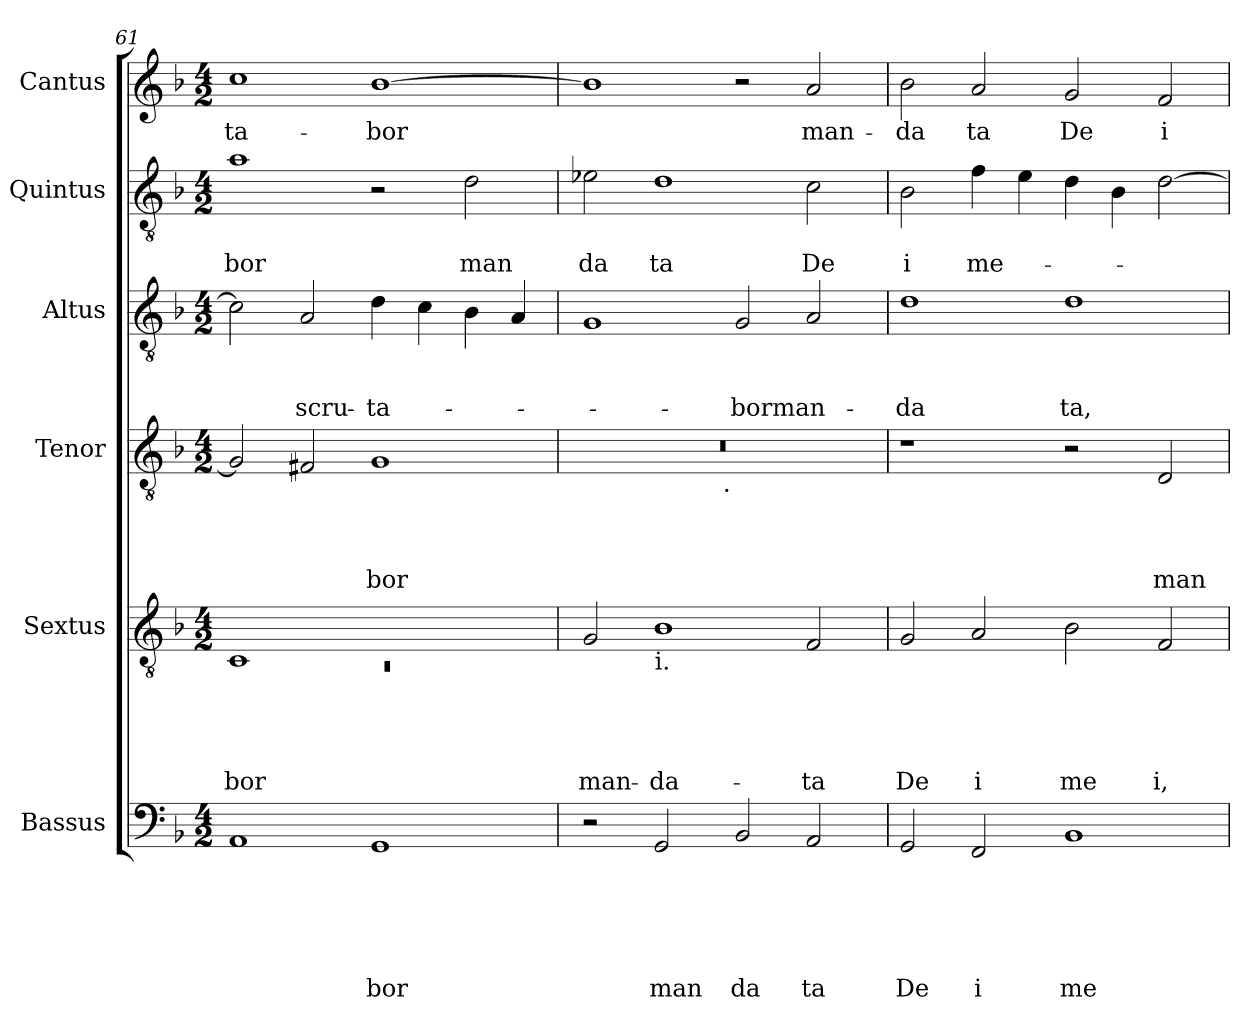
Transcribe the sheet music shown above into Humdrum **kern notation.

**kern	**text	**text	**text	**text	**text	**text	**kern	**text	**text	**text	**text	**text	**kern	**text	**text	**text	**text	**kern	**text	**text	**text	**kern	**text	**text	**kern	**text
*part6	*part6	*part6	*part6	*part6	*part6	*part6	*part5	*part5	*part5	*part5	*part5	*part5	*part4	*part4	*part4	*part4	*part4	*part3	*part3	*part3	*part3	*part2	*part2	*part2	*part1	*part1
*staff6	*staff6	*staff6	*staff6	*staff6	*staff6	*staff6	*staff5	*staff5	*staff5	*staff5	*staff5	*staff5	*staff4	*staff4	*staff4	*staff4	*staff4	*staff3	*staff3	*staff3	*staff3	*staff2	*staff2	*staff2	*staff1	*staff1
*I"Bassus	*	*	*	*	*	*	*I"Sextus	*	*	*	*	*	*I"Tenor	*	*	*	*	*I"Altus	*	*	*	*I"Quintus	*	*	*I"Cantus	*
*clefF4	*	*	*	*	*	*	*clefGv2	*	*	*	*	*	*clefGv2	*	*	*	*	*clefGv2	*	*	*	*clefGv2	*	*	*clefG2	*
*ITrd-3c-5	*	*	*	*	*	*	*ITrd-3c-5	*	*	*	*	*	*ITrd-3c-5	*	*	*	*	*ITrd-3c-5	*	*	*	*ITrd-3c-5	*	*	*	*
*k[b-e-]	*	*	*	*	*	*	*k[b-e-]	*	*	*	*	*	*k[b-e-]	*	*	*	*	*k[b-e-]	*	*	*	*k[b-e-]	*	*	*k[b-]	*
*B-:	*	*	*	*	*	*	*B-:	*	*	*	*	*	*B-:	*	*	*	*	*B-:	*	*	*	*B-:	*	*	*F:	*
*M4/2	*	*	*	*	*	*	*M4/2	*	*	*	*	*	*M4/2	*	*	*	*	*M4/2	*	*	*	*M4/2	*	*	*M4/2	*
=61	=61	=61	=61	=61	=61	=61	=61	=61	=61	=61	=61	=61	=61	=61	=61	=61	=61	=61	=61	=61	=61	=61	=61	=61	=61	=61
*	*	*	*	*	*	*	*^	*	*	*	*	*	*	*	*	*	*	*	*	*	*	*	*	*	*	*
!	!	!	!	!	!	!	!	!LO:N:vis=1	!	!	!	!	!LO:LY:b	!	!	!	!	!	!	!	!	!	!	!	!LO:LY:b	!	!LO:LY:b
1D	.	.	.	.	.	.	1F	0rC	.	.	.	.	-bor	2c/]	.	.	.	.	2f\]	.	.	.	1dd	.	bor	1cc	-ta-
!	!	!	!	!	!	!	!	!	!	!	!	!	!	!	!	!	!	!	!	!	!	!LO:LY:b	!	!	!	!	!
.	.	.	.	.	.	.	.	.	.	.	.	.	.	2B/	.	.	.	.	2d/	.	.	scru-	.	.	.	.	.
!	!	!	!	!	!	!LO:LY:b	!	!	!	!	!	!	!	!	!	!	!	!LO:LY:b	!	!	!	!LO:LY:b	!	!	!	!	!LO:LY:b
1C	.	.	.	.	.	bor	1ryy	.	.	.	.	.	.	1c	.	.	.	bor	4g\	.	.	-ta-	2r	.	.	[>1b-	-bor
.	.	.	.	.	.	.	.	.	.	.	.	.	.	.	.	.	.	.	4f\	.	.	.	.	.	.	.	.
!	!	!	!	!	!	!	!	!	!	!	!	!	!	!	!	!	!	!	!	!	!	!	!	!	!LO:LY:b	!	!
.	.	.	.	.	.	.	.	.	.	.	.	.	.	.	.	.	.	.	4e-\	.	.	.	2g\	.	man	.	.
.	.	.	.	.	.	.	.	.	.	.	.	.	.	.	.	.	.	.	4d/	.	.	.	.	.	.	.	.
*	*	*	*	*	*	*	*v	*v	*	*	*	*	*	*	*	*	*	*	*	*	*	*	*	*	*	*	*
=62	=62	=62	=62	=62	=62	=62	=62	=62	=62	=62	=62	=62	=62	=62	=62	=62	=62	=62	=62	=62	=62	=62	=62	=62	=62	=62
!	!	!	!	!	!	!	!	!	!	!	!	!LO:LY:b	!	!	!	!	!	!	!	!	!	!	!	!LO:LY:b	!	!
*	*	*	*	*	*	*	*	*	*	*	*	*	*^	*	*	*	*	*	*	*	*	*	*	*	*	*
2r	.	.	.	.	.	.	2c/	.	.	.	.	man-	0r	2ryy	.	.	.	.	1c	.	.	.	2a-X\	.	da	1b-]	.
!	!	!	!	!	!	!	!LO:TX:b:t=i.	!	!	!	!	!	!	!	!	!	!	!	!	!	!	!	!	!	!	!	!
!	!	!	!	!	!	!LO:LY:b	!	!	!	!	!	!LO:LY:b	!	!	!	!	!	!	!	!	!	!	!	!	!LO:LY:b	!	!
2C/	.	.	.	.	.	man	1e-	.	.	.	.	-da-	.	4...ryy	.	.	.	.	.	.	.	.	1g	.	ta	.	.
!	!	!	!	!	!	!	!	!	!	!	!	!	!	!LO:TX:b:t=.	!	!	!	!	!	!	!	!	!	!	!	!	!
.	.	.	.	.	.	.	.	.	.	.	.	.	.	1ryy	.	.	.	.	.	.	.	.	.	.	.	.	.
!	!	!	!	!	!	!LO:LY:b	!	!	!	!	!	!	!	!	!	!	!	!	!	!	!	!LO:LY:b	!	!	!	!	!
2E-/	.	.	.	.	.	da	.	.	.	.	.	.	.	.	.	.	.	.	2c/	.	.	-borman-	.	.	.	2r	.
!	!	!	!	!	!	!LO:LY:b	!	!	!	!	!	!LO:LY:b	!	!	!	!	!	!	!	!	!	!	!	!	!LO:LY:b	!	!LO:LY:b
2D/	.	.	.	.	.	ta	2B-/	.	.	.	.	-ta	.	.	.	.	.	.	2d/	.	.	.	2f\	.	De	2a/	man-
.	.	.	.	.	.	.	.	.	.	.	.	.	.	32ryy	.	.	.	.	.	.	.	.	.	.	.	.	.
!!LO:PB:g=z
=63	=63	=63	=63	=63	=63	=63	=63	=63	=63	=63	=63	=63	=63	=63	=63	=63	=63	=63	=63	=63	=63	=63	=63	=63	=63	=63	=63
!	!	!	!	!	!	!LO:LY:b	!	!	!	!	!	!LO:LY:b	!	!	!	!	!	!	!	!	!	!LO:LY:b	!	!	!LO:LY:b	!	!LO:LY:b
*	*	*	*	*	*	*	*	*	*	*	*	*	*v	*v	*	*	*	*	*	*	*	*	*	*	*	*	*
2C/	.	.	.	.	.	De	2c/	.	.	.	.	De	1r	.	.	.	.	1g	.	.	-da	2e-\	.	i	2b-\	-da
!	!	!	!	!	!	!LO:LY:b	!	!	!	!	!	!LO:LY:b	!	!	!	!	!	!	!	!	!	!	!	!LO:LY:b	!	!LO:LY:b
2BB-/	.	.	.	.	.	i	2d/	.	.	.	.	i	.	.	.	.	.	.	.	.	.	4b-\	.	me-	2a/	ta
.	.	.	.	.	.	.	.	.	.	.	.	.	.	.	.	.	.	.	.	.	.	4a\	.	.	.	.
!	!	!	!	!	!	!LO:LY:b	!	!	!	!	!	!LO:LY:b	!	!	!	!	!	!	!	!	!LO:LY:b	!	!	!	!	!LO:LY:b
1E-	.	.	.	.	.	me	2e-\	.	.	.	.	me	2r	.	.	.	.	1g	.	.	ta,	4g\	.	.	2g/	De
.	.	.	.	.	.	.	.	.	.	.	.	.	.	.	.	.	.	.	.	.	.	4e-\	.	.	.	.
!	!	!	!	!	!	!	!	!	!	!	!	!LO:LY:b	!	!	!	!	!LO:LY:b	!	!	!	!	!	!	!	!	!LO:LY:b
.	.	.	.	.	.	.	2B-/	.	.	.	.	i,	2G/	.	.	.	man-	.	.	.	.	[>2g\	.	.	2f/	i
=	=	=	=	=	=	=	=	=	=	=	=	=	=	=	=	=	=	=	=	=	=	=	=	=	=	=
*-	*-	*-	*-	*-	*-	*-	*-	*-	*-	*-	*-	*-	*-	*-	*-	*-	*-	*-	*-	*-	*-	*-	*-	*-	*-	*-
